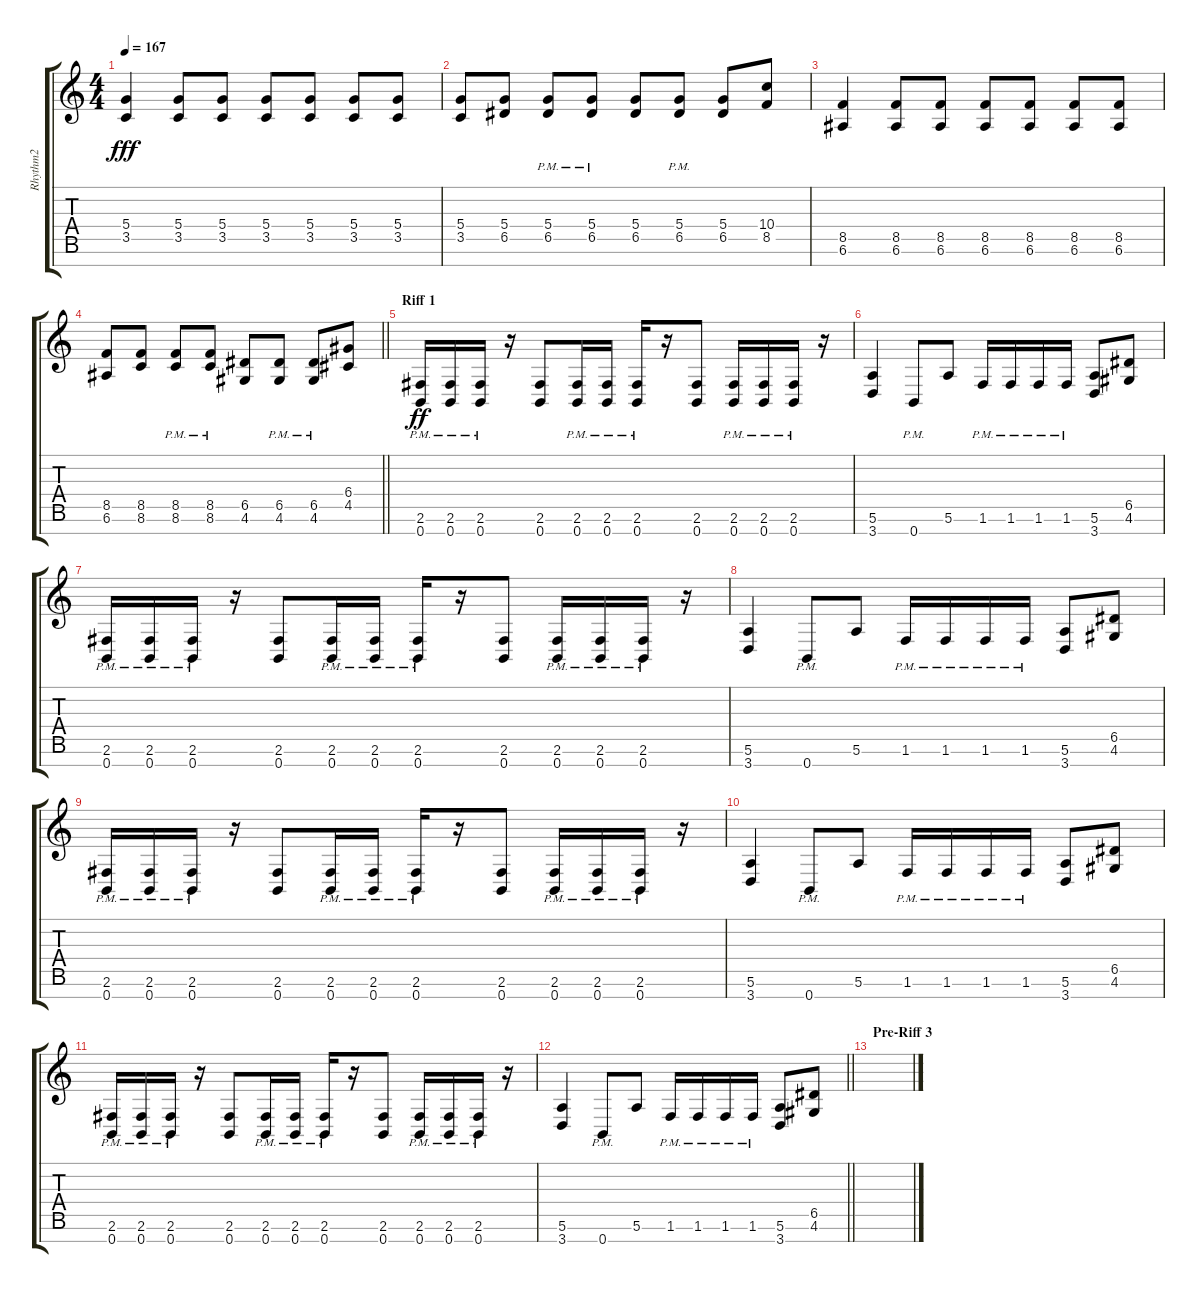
\track ("Rhythm2" "Rhythm2") {instrument overdrivenguitar}
\staff {score tabs}
\tuning (E4 B3 G3 D3 A2 E2 B1) {hide}
\ts (4 4)
\tempo 167
\clef g2
\ks c
(5.4 3.5).4{dy fff} (5.4 3.5).8 (5.4 3.5).8 (5.4 3.5).8 (5.4 3.5).8 (5.4 3.5).8 (5.4 3.5).8 |
(5.4 3.5).8 (5.4 6.5).8 (5.4{pm} 6.5{pm}).8 (5.4{pm} 6.5{pm}).8 (5.4 6.5).8 (5.4{pm} 6.5{pm}).8 (5.4 6.5).8 (10.4 8.5).8 |
(8.5 6.6).4 (8.5 6.6).8 (8.5 6.6).8 (8.5 6.6).8 (8.5 6.6).8 (8.5 6.6).8 (8.5 6.6).8 |
\barLineRight lightlight
(8.5 6.6).8 (8.5 8.6).8 (8.5{pm} 8.6{pm}).8 (8.5{pm} 8.6{pm}).8 (6.5 4.6).8 (6.5{pm} 4.6{pm}).8 (6.5{pm} 4.6{pm}).8 (6.4 4.5).8 |
\section ("" "Riff 1")
(2.6{pm} 0.7{pm}).16{dy ff} (2.6{pm} 0.7{pm}).16 (2.6{pm} 0.7{pm}).16 r.16 (2.6 0.7).8 (2.6{pm} 0.7{pm}).16 (2.6{pm} 0.7{pm}).16 (2.6{pm} 0.7{pm}).16 r.16 (2.6 0.7).8 (2.6{pm} 0.7{pm}).16 (2.6{pm} 0.7{pm}).16 (2.6{pm} 0.7{pm}).16 r.16 |
(5.6 3.7).4 0.7{pm}.8 5.6.8 1.6{pm}.16 1.6{pm}.16 1.6{pm}.16 1.6{pm}.16 (5.6 3.7).8 (6.5 4.6).8 |
(2.6{pm} 0.7{pm}).16 (2.6{pm} 0.7{pm}).16 (2.6{pm} 0.7{pm}).16 r.16 (2.6 0.7).8 (2.6{pm} 0.7{pm}).16 (2.6{pm} 0.7{pm}).16 (2.6{pm} 0.7{pm}).16 r.16 (2.6 0.7).8 (2.6{pm} 0.7{pm}).16 (2.6{pm} 0.7{pm}).16 (2.6{pm} 0.7{pm}).16 r.16 |
(5.6 3.7).4 0.7{pm}.8 5.6.8 1.6{pm}.16 1.6{pm}.16 1.6{pm}.16 1.6{pm}.16 (5.6 3.7).8 (6.5 4.6).8 |
(2.6{pm} 0.7{pm}).16 (2.6{pm} 0.7{pm}).16 (2.6{pm} 0.7{pm}).16 r.16 (2.6 0.7).8 (2.6{pm} 0.7{pm}).16 (2.6{pm} 0.7{pm}).16 (2.6{pm} 0.7{pm}).16 r.16 (2.6 0.7).8 (2.6{pm} 0.7{pm}).16 (2.6{pm} 0.7{pm}).16 (2.6{pm} 0.7{pm}).16 r.16 |
(5.6 3.7).4 0.7{pm}.8 5.6.8 1.6{pm}.16 1.6{pm}.16 1.6{pm}.16 1.6{pm}.16 (5.6 3.7).8 (6.5 4.6).8 |
(2.6{pm} 0.7{pm}).16 (2.6{pm} 0.7{pm}).16 (2.6{pm} 0.7{pm}).16 r.16 (2.6 0.7).8 (2.6{pm} 0.7{pm}).16 (2.6{pm} 0.7{pm}).16 (2.6{pm} 0.7{pm}).16 r.16 (2.6 0.7).8 (2.6{pm} 0.7{pm}).16 (2.6{pm} 0.7{pm}).16 (2.6{pm} 0.7{pm}).16 r.16 |
\barLineRight lightlight
(5.6 3.7).4 0.7{pm}.8 5.6.8 1.6{pm}.16 1.6{pm}.16 1.6{pm}.16 1.6{pm}.16 (5.6 3.7).8 (6.5 4.6).8 |
\section ("" "Pre-Riff 3")
